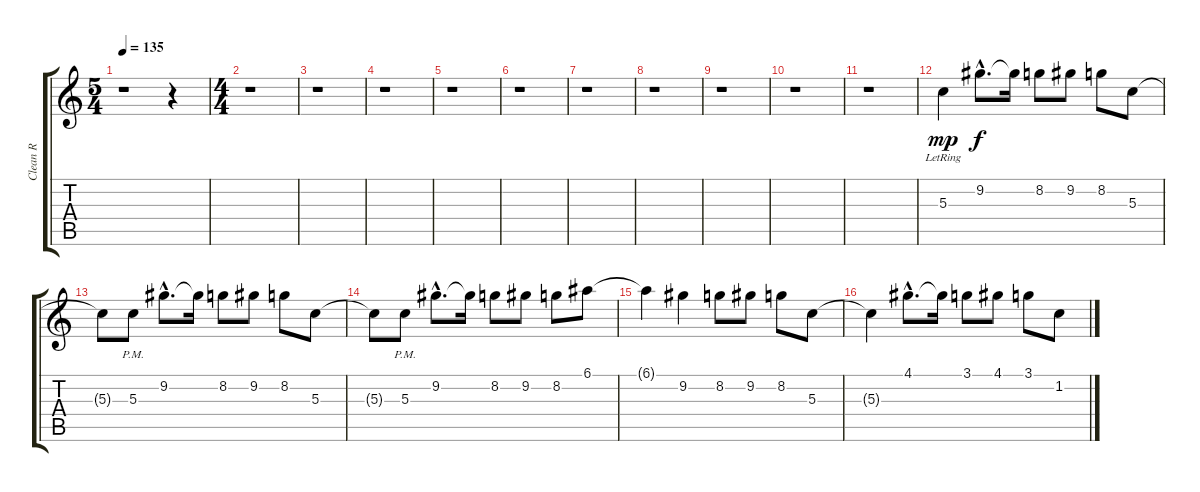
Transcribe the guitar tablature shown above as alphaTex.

\track ("Clean R" "Clean R") {instrument electricguitarmuted}
\staff {score tabs}
\tuning (E4 B3 G3 D3 A2 D2) {hide}
\ts (5 4)
\tempo 135
\clef g2
\ks c
r.1{dy mp instrument electricguitarmuted} r.4 |
\ts (4 4)
r.1 |
r.1 |
r.1 |
r.1 |
r.1 |
r.1 |
r.1 |
r.1 |
r.1 |
r.1 |
5.3{lr}.4 9.2{hac}.8{d dy f} 9.2{t}.16 8.2.8 9.2.8 8.2.8 5.3.8 |
5.3{t}.8 5.3{pm}.8 9.2{hac}.8{d} 9.2{t}.16 8.2.8 9.2.8 8.2.8 5.3.8 |
5.3{t}.8 5.3{pm}.8 9.2{hac}.8{d} 9.2{t}.16 8.2.8 9.2.8 8.2.8 6.1.8 |
6.1{t}.4 9.2.4 8.2.8 9.2.8 8.2.8 5.3.8 |
5.3{t}.4 4.1{hac}.8{d} 4.1{t}.16 3.1.8 4.1.8 3.1.8 1.2.8
